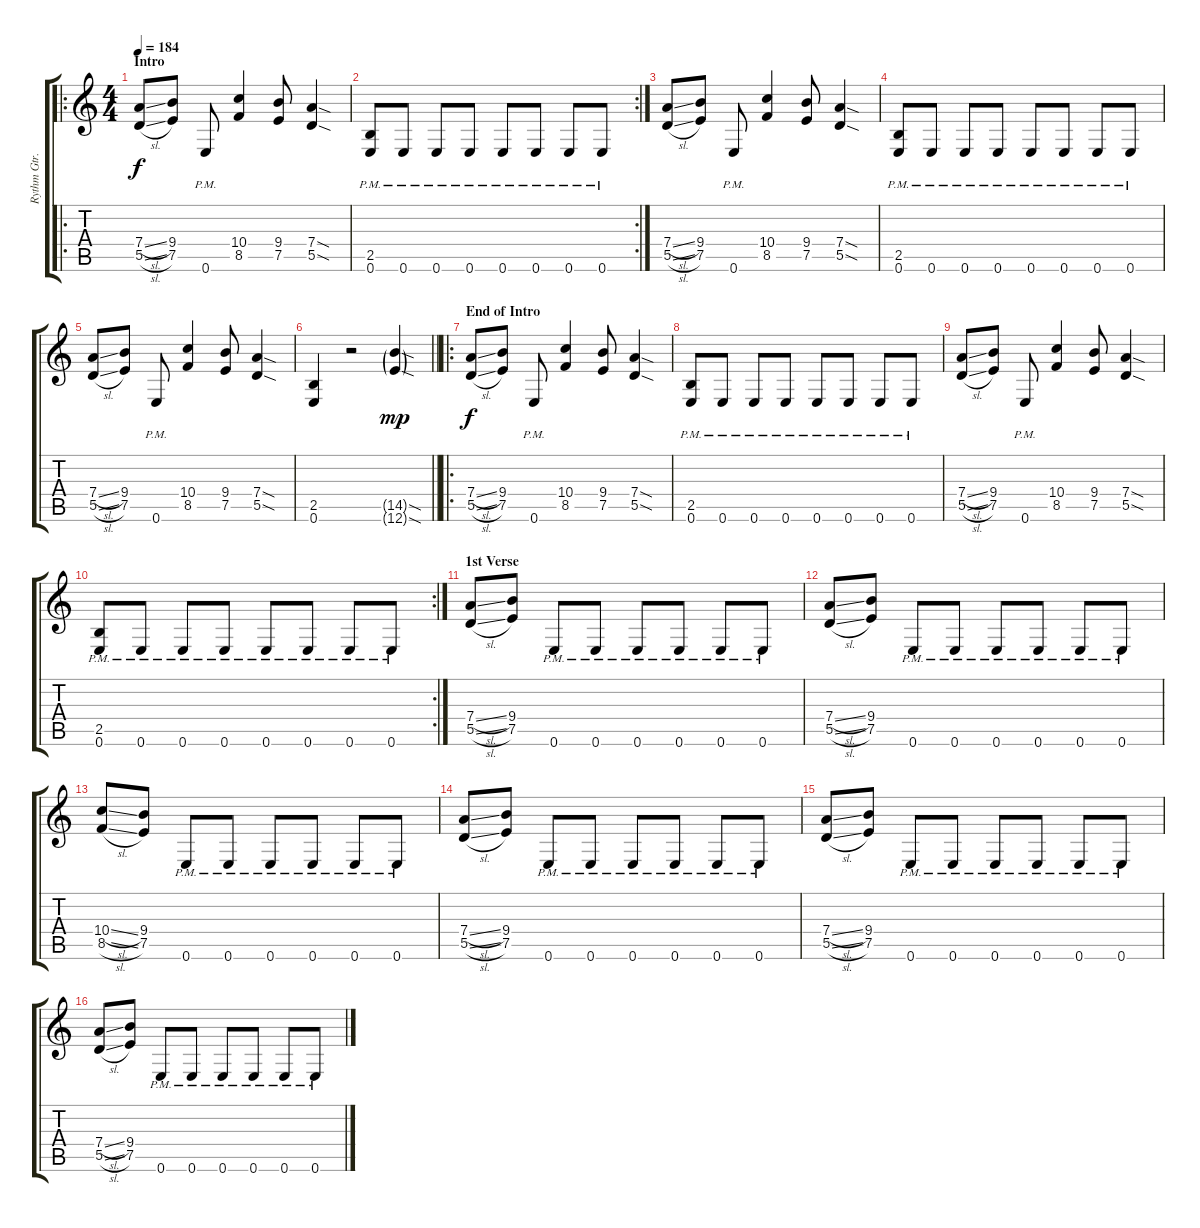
\track ("Rythm Gtr." "Rythm Gtr.") {instrument distortionguitar}
\staff {score tabs}
\tuning (E4 B3 G3 D3 A2 E2) {hide}
\ro
\ts (4 4)
\section ("" "Intro")
\tempo 184
\clef g2
\ks c
(7.4{sl} 5.5{sl}).8{dy f instrument distortionguitar} (9.4 7.5).8 0.6{pm}.8 (10.4 8.5).4 (9.4 7.5).8 (7.4{sod} 5.5{sod}).4 |
\rc 2
(2.5{pm} 0.6{pm}).8 0.6{pm}.8 0.6{pm}.8 0.6{pm}.8 0.6{pm}.8 0.6{pm}.8 0.6{pm}.8 0.6{pm}.8 |
(7.4{sl} 5.5{sl}).8 (9.4 7.5).8 0.6{pm}.8 (10.4 8.5).4 (9.4 7.5).8 (7.4{sod} 5.5{sod}).4 |
(2.5{pm} 0.6{pm}).8 0.6{pm}.8 0.6{pm}.8 0.6{pm}.8 0.6{pm}.8 0.6{pm}.8 0.6{pm}.8 0.6{pm}.8 |
(7.4{sl} 5.5{sl}).8 (9.4 7.5).8 0.6{pm}.8 (10.4 8.5).4 (9.4 7.5).8 (7.4{sod} 5.5{sod}).4 |
\barLineRight lightlight
(2.5 0.6).4 r.2 (14.5{sod g} 12.6{sod g}).4{dy mp} |
\ro
\section ("" "End of Intro")
(7.4{sl} 5.5{sl}).8{dy f} (9.4 7.5).8 0.6{pm}.8 (10.4 8.5).4 (9.4 7.5).8 (7.4{sod} 5.5{sod}).4 |
(2.5{pm} 0.6{pm}).8 0.6{pm}.8 0.6{pm}.8 0.6{pm}.8 0.6{pm}.8 0.6{pm}.8 0.6{pm}.8 0.6{pm}.8 |
(7.4{sl} 5.5{sl}).8 (9.4 7.5).8 0.6{pm}.8 (10.4 8.5).4 (9.4 7.5).8 (7.4{sod} 5.5{sod}).4 |
\rc 2
(2.5{pm} 0.6{pm}).8 0.6{pm}.8 0.6{pm}.8 0.6{pm}.8 0.6{pm}.8 0.6{pm}.8 0.6{pm}.8 0.6{pm}.8 |
\section ("" "1st Verse")
(7.4{sl} 5.5{sl}).8 (9.4 7.5).8 0.6{pm}.8 0.6{pm}.8 0.6{pm}.8 0.6{pm}.8 0.6{pm}.8 0.6{pm}.8 |
(7.4{sl} 5.5{sl}).8 (9.4 7.5).8 0.6{pm}.8 0.6{pm}.8 0.6{pm}.8 0.6{pm}.8 0.6{pm}.8 0.6{pm}.8 |
(10.4{sl} 8.5{sl}).8 (9.4 7.5).8 0.6{pm}.8 0.6{pm}.8 0.6{pm}.8 0.6{pm}.8 0.6{pm}.8 0.6{pm}.8 |
(7.4{sl} 5.5{sl}).8 (9.4 7.5).8 0.6{pm}.8 0.6{pm}.8 0.6{pm}.8 0.6{pm}.8 0.6{pm}.8 0.6{pm}.8 |
(7.4{sl} 5.5{sl}).8 (9.4 7.5).8 0.6{pm}.8 0.6{pm}.8 0.6{pm}.8 0.6{pm}.8 0.6{pm}.8 0.6{pm}.8 |
(7.4{sl} 5.5{sl}).8 (9.4 7.5).8 0.6{pm}.8 0.6{pm}.8 0.6{pm}.8 0.6{pm}.8 0.6{pm}.8 0.6{pm}.8
